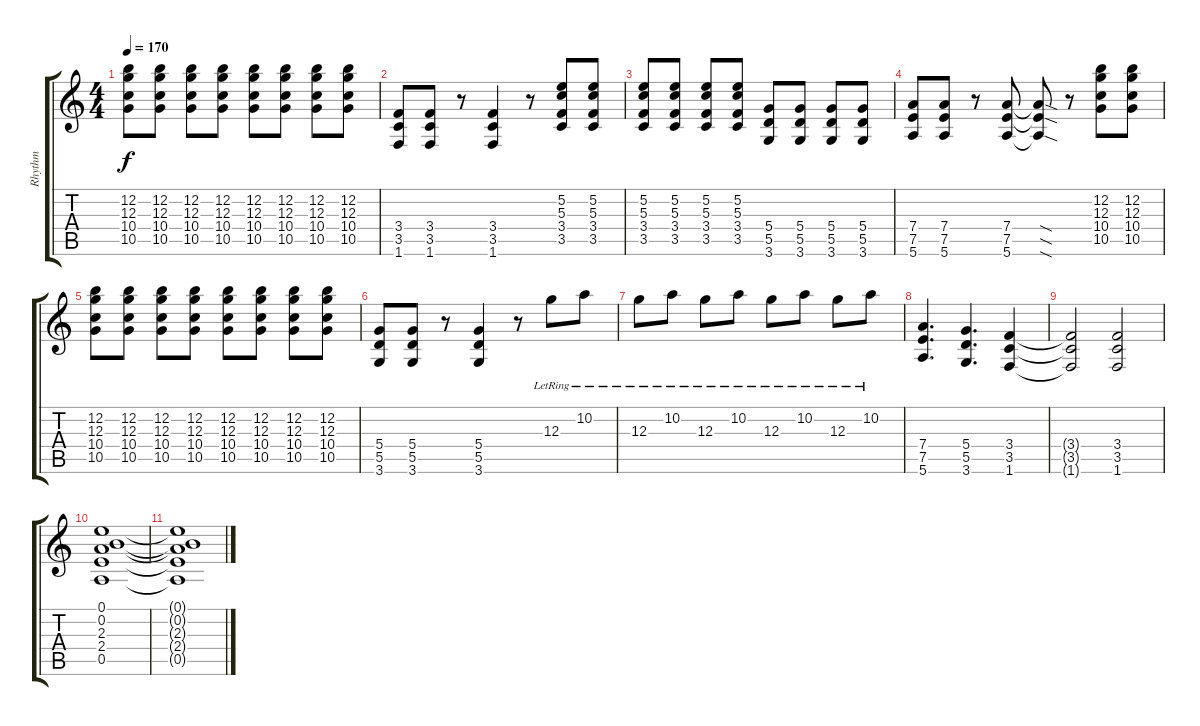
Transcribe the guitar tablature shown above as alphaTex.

\track ("Rhythm" "Rhythm") {instrument overdrivenguitar}
\staff {score tabs}
\tuning (E4 B3 G3 D3 A2 E2) {hide}
\ts (4 4)
\tempo 170
\clef g2
\ks c
(12.2 12.3 10.4 10.5).8{dy f} (12.2 12.3 10.4 10.5).8 (12.2 12.3 10.4 10.5).8 (12.2 12.3 10.4 10.5).8 (12.2 12.3 10.4 10.5).8 (12.2 12.3 10.4 10.5).8 (12.2 12.3 10.4 10.5).8 (12.2 12.3 10.4 10.5).8 |
(3.4 3.5 1.6).8 (3.4 3.5 1.6).8 r.8 (3.4 3.5 1.6).4 r.8 (5.2 5.3 3.4 3.5).8 (5.2 5.3 3.4 3.5).8 |
(5.2 5.3 3.4 3.5).8 (5.2 5.3 3.4 3.5).8 (5.2 5.3 3.4 3.5).8 (5.2 5.3 3.4 3.5).8 (5.4 5.5 3.6).8 (5.4 5.5 3.6).8 (5.4 5.5 3.6).8 (5.4 5.5 3.6).8 |
(7.4 7.5 5.6).8 (7.4 7.5 5.6).8 r.8 (7.4 7.5 5.6).8 (7.4{sod t} 7.5{sod t} 5.6{sod t}).8 r.8 (12.2 12.3 10.4 10.5).8 (12.2 12.3 10.4 10.5).8 |
(12.2 12.3 10.4 10.5).8 (12.2 12.3 10.4 10.5).8 (12.2 12.3 10.4 10.5).8 (12.2 12.3 10.4 10.5).8 (12.2 12.3 10.4 10.5).8 (12.2 12.3 10.4 10.5).8 (12.2 12.3 10.4 10.5).8 (12.2 12.3 10.4 10.5).8 |
(5.4 5.5 3.6).8 (5.4 5.5 3.6).8 r.8 (5.4 5.5 3.6).4 r.8 12.3{lr}.8 10.2{lr}.8 |
12.3{lr}.8 10.2{lr}.8 12.3{lr}.8 10.2{lr}.8 12.3{lr}.8 10.2{lr}.8 12.3{lr}.8 10.2{lr}.8 |
(7.4 7.5 5.6).4{d} (5.4 5.5 3.6).4{d} (3.4 3.5 1.6).4 |
(3.4{t} 3.5{t} 1.6{t}).2 (3.4 3.5 1.6).2 |
(0.1 0.2 2.3 2.4 0.5).1 |
(0.1{t} 0.2{t} 2.3{t} 2.4{t} 0.5{t}).1
